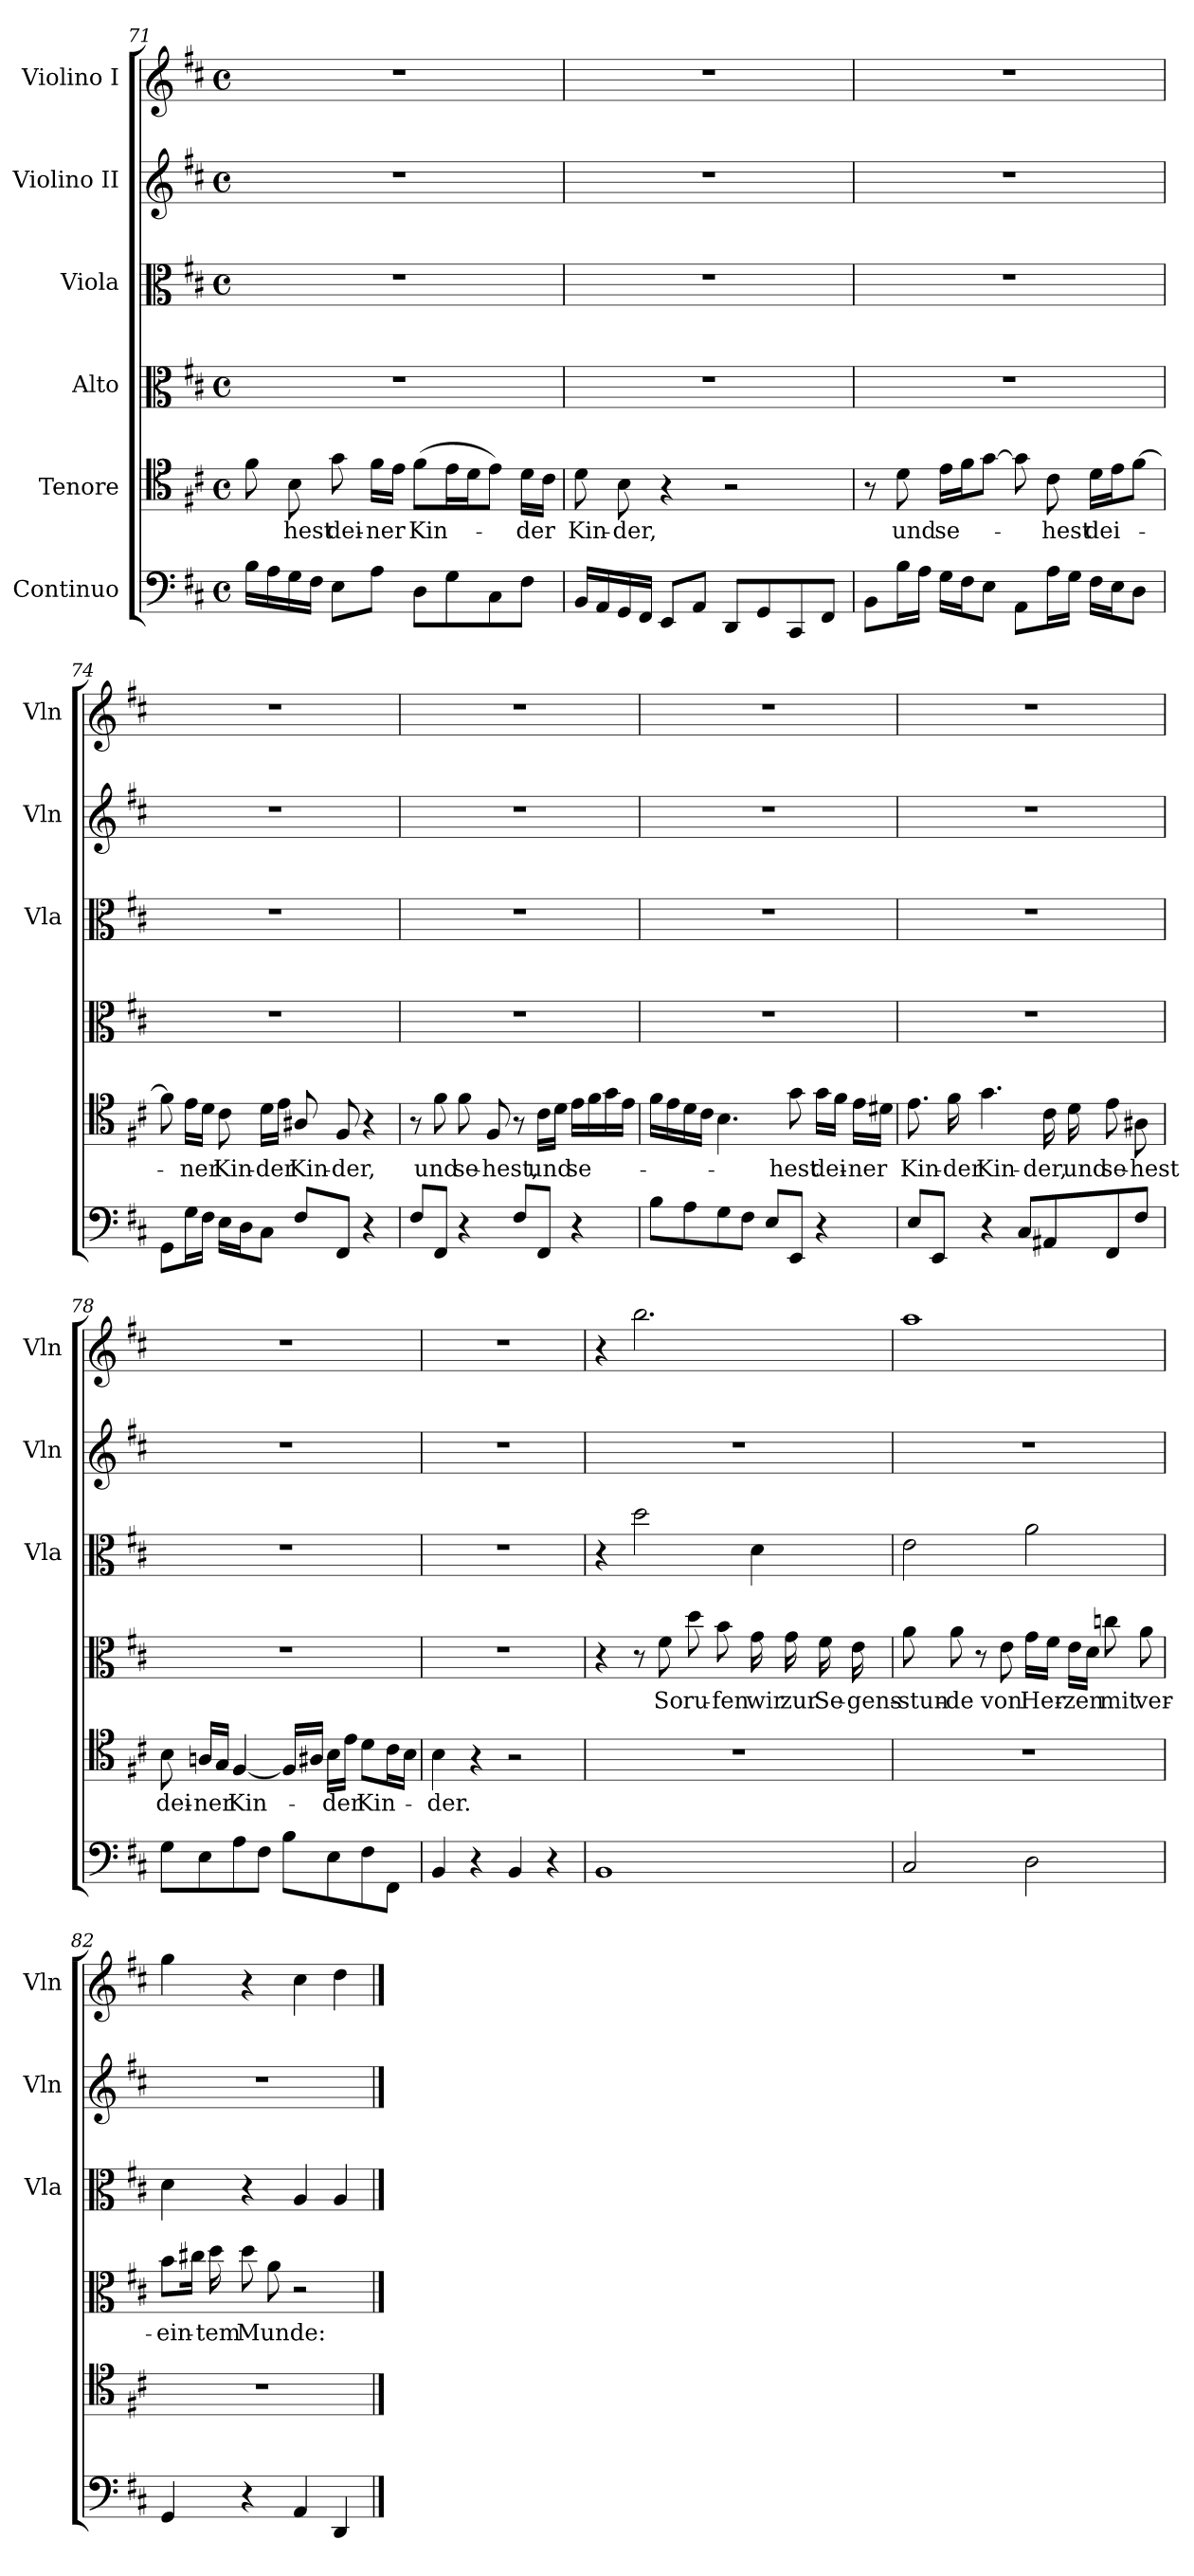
**kern	**kern	**text	**kern	**text	**kern	**kern	**kern
*part6	*part5	*part5	*part4	*part4	*part3	*part2	*part1
*staff6	*staff5	*staff5	*staff4	*staff4	*staff3	*staff2	*staff1
*I"Continuo	*I"Tenore	*	*I"Alto	*	*I"Viola	*I"Violino II	*I"Violino I
*	*	*	*	*	*I'Vla	*I'Vln	*I'Vln
*clefF4	*clefC4	*	*clefC3	*	*clefC3	*clefG2	*clefG2
*k[f#c#]	*k[f#c#]	*	*k[f#c#]	*	*k[f#c#]	*k[f#c#]	*k[f#c#]
*M4/4	*M4/4	*	*M4/4	*	*M4/4	*M4/4	*M4/4
*met(c)	*met(c)	*	*met(c)	*	*met(c)	*met(c)	*met(c)
=71	=71	=71	=71	=71	=71	=71	=71
16B\LL	8f#\	.	1r	.	1r	1r	1r
16A\	.	.	.	.	.	.	.
!	!	!LO:LY:b	!	!	!	!	!
16G\	8B\	hest	.	.	.	.	.
16F#\JJ	.	.	.	.	.	.	.
!	!	!LO:LY:b	!	!	!	!	!
8E\L	8g\	dei-	.	.	.	.	.
!	!	!LO:LY:b	!	!	!	!	!
8A\J	16f#\LL	-ner	.	.	.	.	.
.	16e\JJ	.	.	.	.	.	.
!	!	!LO:LY:b	!	!	!	!	!
8D\L	(>8f#\L	Kin-	.	.	.	.	.
8G\	16e\L	.	.	.	.	.	.
.	16d\J	.	.	.	.	.	.
8C#\	8e\J)	.	.	.	.	.	.
!	!	!LO:LY:b	!	!	!	!	!
8F#\J	16d\LL	-der	.	.	.	.	.
.	16c#\JJ	.	.	.	.	.	.
=72	=72	=72	=72	=72	=72	=72	=72
!	!	!LO:LY:b	!	!	!	!	!
16BB/LL	8d\	Kin-	1r	.	1r	1r	1r
16AA/	.	.	.	.	.	.	.
!	!	!LO:LY:b	!	!	!	!	!
16GG/	8B\	-der,	.	.	.	.	.
16FF#/JJ	.	.	.	.	.	.	.
8EE/L	4r	.	.	.	.	.	.
8AA/J	.	.	.	.	.	.	.
8DD/L	2r	.	.	.	.	.	.
8GG/	.	.	.	.	.	.	.
8CC#/	.	.	.	.	.	.	.
8FF#/J	.	.	.	.	.	.	.
!!LO:LB:g=z
=73	=73	=73	=73	=73	=73	=73	=73
8BB\L	8r	.	1r	.	1r	1r	1r
!	!	!LO:LY:b	!	!	!	!	!
16B\L	8d\	und	.	.	.	.	.
16A\JJ	.	.	.	.	.	.	.
!	!	!LO:LY:b	!	!	!	!	!
16G\LL	16e\LL	se-	.	.	.	.	.
16F#\J	16f#\J	.	.	.	.	.	.
8E\J	[8g\J	.	.	.	.	.	.
8AA\L	8g\]	.	.	.	.	.	.
!	!	!LO:LY:b	!	!	!	!	!
16A\L	8c#\	hest	.	.	.	.	.
16G\JJ	.	.	.	.	.	.	.
!	!	!LO:LY:b	!	!	!	!	!
16F#\LL	16d\LL	dei-	.	.	.	.	.
16E\J	16e\J	.	.	.	.	.	.
8D\J	[8f#\J	.	.	.	.	.	.
=74	=74	=74	=74	=74	=74	=74	=74
8GG\L	8f#\]	.	1r	.	1r	1r	1r
!	!	!LO:LY:b	!	!	!	!	!
16G\L	16e\LL	ner	.	.	.	.	.
16F#\JJ	16d\JJ	.	.	.	.	.	.
!	!	!LO:LY:b	!	!	!	!	!
16E\LL	8c#\	Kin-	.	.	.	.	.
16D\J	.	.	.	.	.	.	.
!	!	!LO:LY:b	!	!	!	!	!
8C#\J	16d\LL	-der	.	.	.	.	.
.	16e\JJ	.	.	.	.	.	.
!	!	!LO:LY:b	!	!	!	!	!
8F#/L	8A#X/	Kin-	.	.	.	.	.
!	!	!LO:LY:b	!	!	!	!	!
8FF#/J	8F#/	-der,	.	.	.	.	.
4r	4r	.	.	.	.	.	.
=75	=75	=75	=75	=75	=75	=75	=75
8F#/L	8r	.	1r	.	1r	1r	1r
!	!	!LO:LY:b	!	!	!	!	!
8FF#/J	8f#\	und	.	.	.	.	.
!	!	!LO:LY:b	!	!	!	!	!
4r	8f#\	se-	.	.	.	.	.
!	!	!LO:LY:b	!	!	!	!	!
.	8F#/	-hest,	.	.	.	.	.
8F#/L	8r	.	.	.	.	.	.
!	!	!LO:LY:b	!	!	!	!	!
8FF#/J	16c#\LL	und	.	.	.	.	.
.	16d\JJ	.	.	.	.	.	.
!	!	!LO:LY:b	!	!	!	!	!
4r	16e\LL	se-	.	.	.	.	.
.	16f#\	.	.	.	.	.	.
.	16g\	.	.	.	.	.	.
.	16e\JJ	.	.	.	.	.	.
!!LO:PB:g=z
=76	=76	=76	=76	=76	=76	=76	=76
8B\L	16f#\LL	.	1r	.	1r	1r	1r
.	16e\	.	.	.	.	.	.
8A\	16d\	.	.	.	.	.	.
.	16c#\JJ	.	.	.	.	.	.
8G\	4.B\	.	.	.	.	.	.
8F#\J	.	.	.	.	.	.	.
8E/L	.	.	.	.	.	.	.
!	!	!LO:LY:b	!	!	!	!	!
8EE/J	8g\	-hest	.	.	.	.	.
!	!	!LO:LY:b	!	!	!	!	!
4r	16g\LL	dei-	.	.	.	.	.
.	16f#\JJ	.	.	.	.	.	.
!	!	!LO:LY:b	!	!	!	!	!
.	16e\LL	ner	.	.	.	.	.
.	16d#X\JJ	.	.	.	.	.	.
=77	=77	=77	=77	=77	=77	=77	=77
!	!	!LO:LY:b	!	!	!	!	!
8E/L	8.e\	Kin-	1r	.	1r	1r	1r
8EE/J	.	.	.	.	.	.	.
!	!	!LO:LY:b	!	!	!	!	!
.	16f#\	-der	.	.	.	.	.
!	!	!LO:LY:b	!	!	!	!	!
4r	4.g\	Kin-	.	.	.	.	.
8C#/L	.	.	.	.	.	.	.
!	!	!LO:LY:b	!	!	!	!	!
8AA#X/	16c#\	-der,	.	.	.	.	.
!	!	!LO:LY:b	!	!	!	!	!
.	16d\	und	.	.	.	.	.
!	!	!LO:LY:b	!	!	!	!	!
8FF#/	8e\	se-	.	.	.	.	.
!	!	!LO:LY:b	!	!	!	!	!
8F#/J	8A#X\	-hest	.	.	.	.	.
=78	=78	=78	=78	=78	=78	=78	=78
!	!	!LO:LY:b	!	!	!	!	!
8G\L	8B\	dei-	1r	.	1r	1r	1r
!	!	!LO:LY:b	!	!	!	!	!
8E\	16An/LL	-ner	.	.	.	.	.
.	16G/JJ	.	.	.	.	.	.
!	!	!LO:LY:b	!	!	!	!	!
8A\	[4F#/	Kin-	.	.	.	.	.
8F#\J	.	.	.	.	.	.	.
8B\L	16F#/LL]	.	.	.	.	.	.
.	16A#X/JJ	.	.	.	.	.	.
!	!	!LO:LY:b	!	!	!	!	!
8E\	16B\LL	-der	.	.	.	.	.
.	16e\JJ	.	.	.	.	.	.
!	!	!LO:LY:b	!	!	!	!	!
8F#\	8d\L	Kin-	.	.	.	.	.
8FF#\J	16c#\L	.	.	.	.	.	.
.	16B\JJ	.	.	.	.	.	.
!!LO:LB:g=z
=79	=79	=79	=79	=79	=79	=79	=79
!	!	!LO:LY:b	!	!	!	!	!
4BB/	4B\	-der.	1r	.	1r	1r	1r
4r	4r	.	.	.	.	.	.
4BB/	2r	.	.	.	.	.	.
4r	.	.	.	.	.	.	.
=80	=80	=80	=80	=80	=80	=80	=80
1BB	1r	.	4r	.	4r	1r	4r
.	.	.	8r	.	2dd\	.	2.bb\
!	!	!	!	!LO:LY:b	!	!	!
.	.	.	8f#\	So	.	.	.
!	!	!	!	!LO:LY:b	!	!	!
.	.	.	8dd\	ru-	.	.	.
!	!	!	!	!LO:LY:b	!	!	!
.	.	.	8b\	-fen	.	.	.
!	!	!	!	!LO:LY:b	!	!	!
.	.	.	16g\	wir	4d\	.	.
!	!	!	!	!LO:LY:b	!	!	!
.	.	.	16g\	zur	.	.	.
!	!	!	!	!LO:LY:b	!	!	!
.	.	.	16f#\	Se-	.	.	.
!	!	!	!	!LO:LY:b	!	!	!
.	.	.	16e\	-gens-	.	.	.
=81	=81	=81	=81	=81	=81	=81	=81
!	!	!	!	!LO:LY:b	!	!	!
2C#/	1r	.	8a\	-stun-	2e\	1r	1aa
!	!	!	!	!LO:LY:b	!	!	!
.	.	.	8a\	-de	.	.	.
.	.	.	8r	.	.	.	.
!	!	!	!	!LO:LY:b	!	!	!
.	.	.	8e\	von	.	.	.
!	!	!	!	!LO:LY:b	!	!	!
2D\	.	.	16g\LL	Her-	2a\	.	.
.	.	.	16f#\JJ	.	.	.	.
!	!	!	!	!LO:LY:b	!	!	!
.	.	.	16e\LL	-zen	.	.	.
.	.	.	16d\JJ	.	.	.	.
!	!	!	!	!LO:LY:b	!	!	!
.	.	.	8ccn\	mit	.	.	.
!	!	!	!	!LO:LY:b	!	!	!
.	.	.	8a\	ver-	.	.	.
!!LO:PB:g=z
=82	=82	=82	=82	=82	=82	=82	=82
!	!	!	!	!LO:LY:b	!	!	!
4GG/	1r	.	8b\L	-ein-	4d\	1r	4gg\
.	.	.	16cc#X\Jk	.	.	.	.
!	!	!	!	!LO:LY:b	!	!	!
.	.	.	16dd\	-tem	.	.	.
!	!	!	!	!LO:LY:b	!	!	!
4r	.	.	8dd\	Munde:	4r	.	4r
.	.	.	8a\	.	.	.	.
4AA/	.	.	2r	.	4A/	.	4cc#\
4DD/	.	.	.	.	4A/	.	4dd\
==	==	==	==	==	==	==	==
*-	*-	*-	*-	*-	*-	*-	*-
